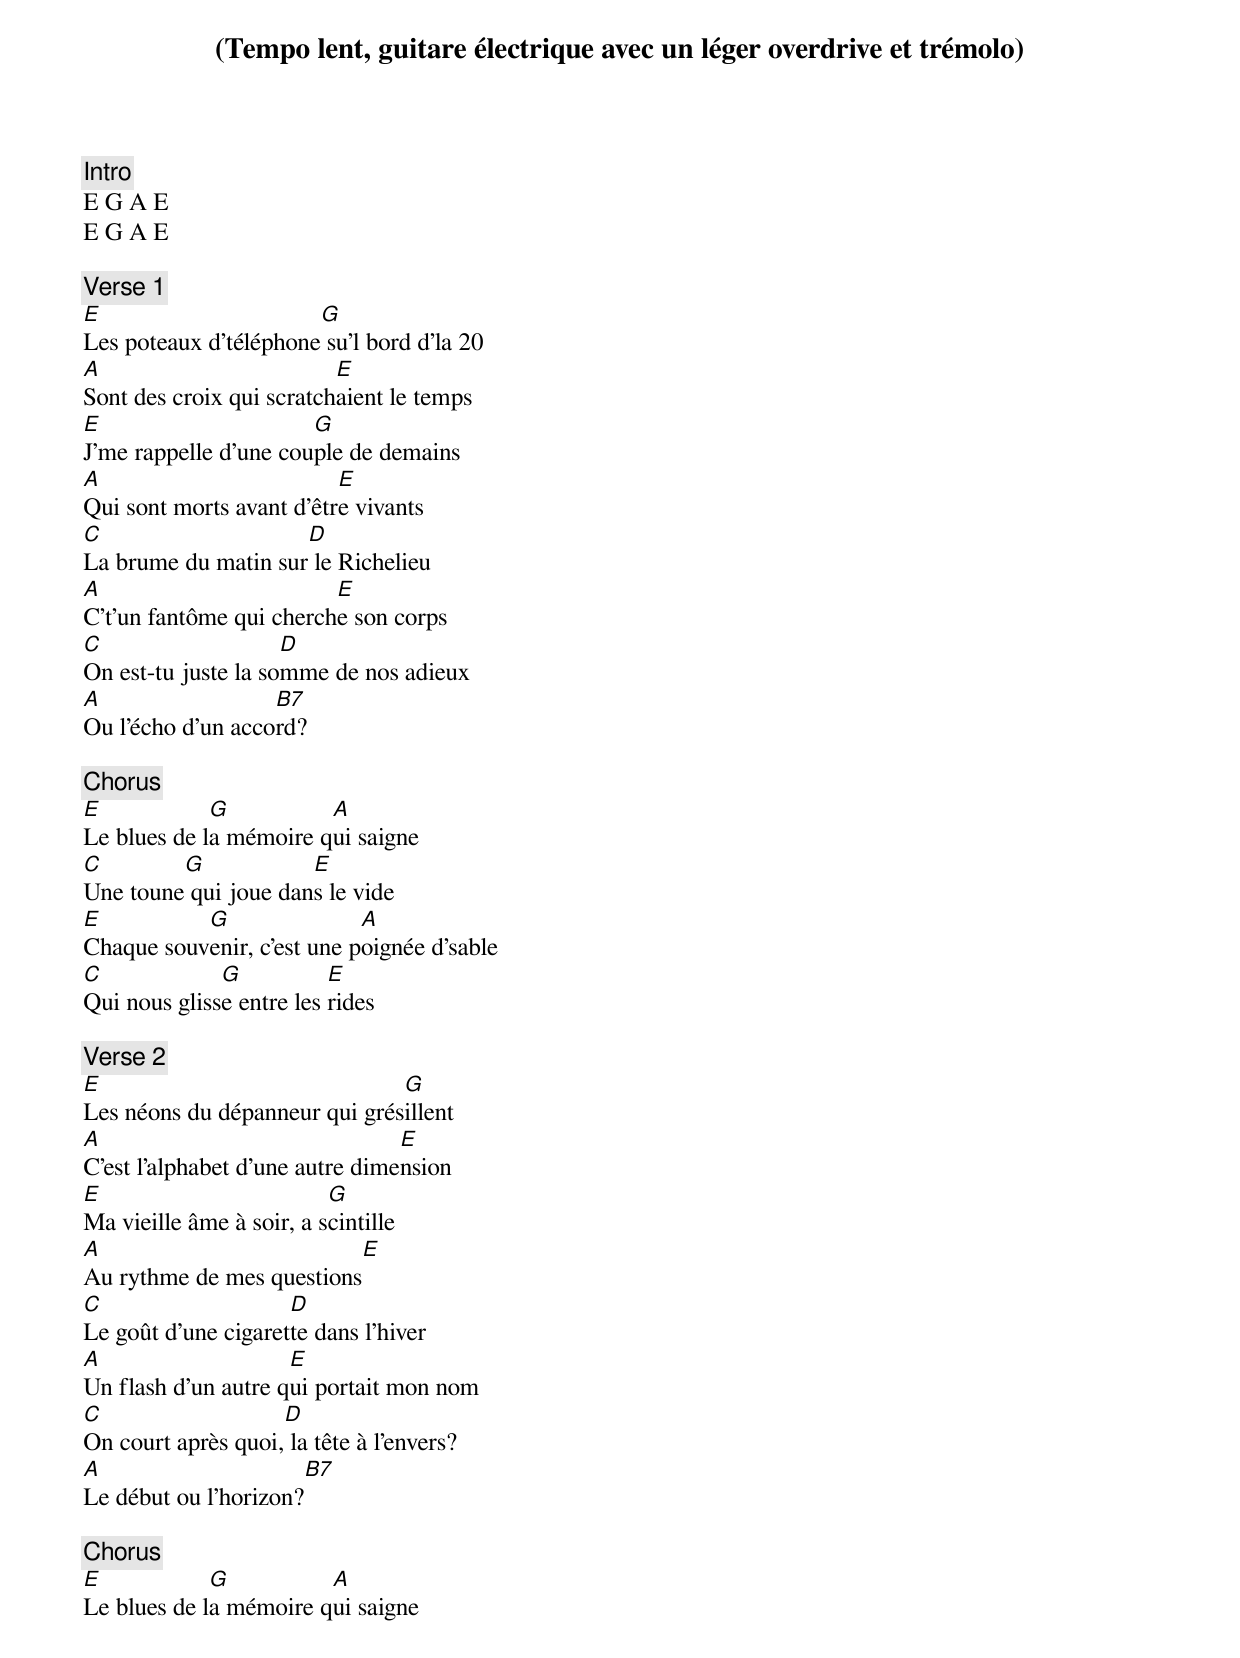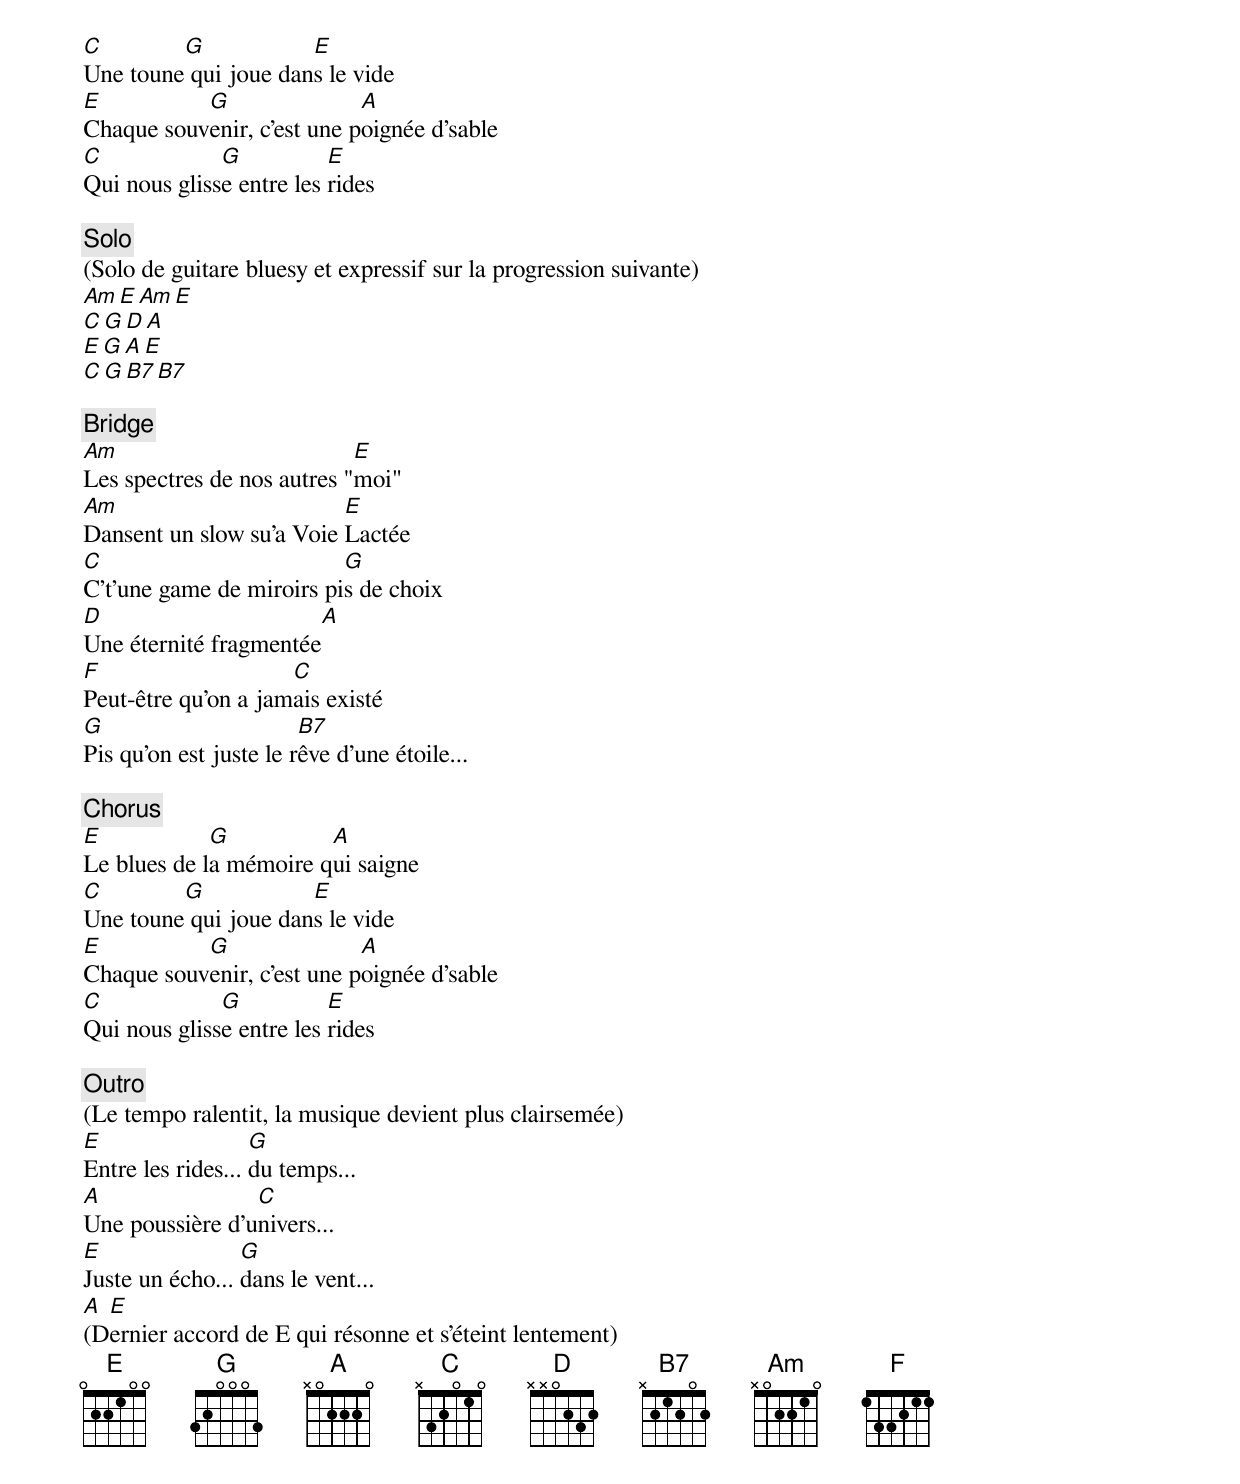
[Intro]
(Tempo lent, guitare électrique avec un léger overdrive et trémolo)
E G A E
E G A E

[Verse 1]
E                      G
Les poteaux d'téléphone su'l bord d'la 20
A                         E
Sont des croix qui scratchaient le temps
E                      G
J'me rappelle d'une couple de demains
A                         E
Qui sont morts avant d'être vivants
C                    D
La brume du matin sur le Richelieu
A                        E
C't'un fantôme qui cherche son corps
C                    D
On est-tu juste la somme de nos adieux
A                  B7
Ou l'écho d'un accord?

[Chorus]
E            G          A
Le blues de la mémoire qui saigne
C        G            E
Une toune qui joue dans le vide
E          G                A
Chaque souvenir, c'est une poignée d'sable
C             G           E
Qui nous glisse entre les rides

[Verse 2]
E                              G
Les néons du dépanneur qui grésillent
A                                E
C'est l'alphabet d'une autre dimension
E                         G
Ma vieille âme à soir, a scintille
A                         E
Au rythme de mes questions
C                    D
Le goût d'une cigarette dans l'hiver
A                    E
Un flash d'un autre qui portait mon nom
C                   D
On court après quoi, la tête à l'envers?
A                        B7
Le début ou l'horizon?

[Chorus]
E            G          A
Le blues de la mémoire qui saigne
C        G            E
Une toune qui joue dans le vide
E          G                A
Chaque souvenir, c'est une poignée d'sable
C             G           E
Qui nous glisse entre les rides

[Solo]
(Solo de guitare bluesy et expressif sur la progression suivante)
Am E Am E
C G D A
E G A E
C G B7 B7

[Bridge]
Am                          E
Les spectres de nos autres "moi"
Am                        E
Dansent un slow su'a Voie Lactée
C                         G
C't'une game de miroirs pis de choix
D                        A
Une éternité fragmentée
F                    C
Peut-être qu'on a jamais existé
G                       B7
Pis qu'on est juste le rêve d'une étoile...

[Chorus]
E            G          A
Le blues de la mémoire qui saigne
C        G            E
Une toune qui joue dans le vide
E          G                A
Chaque souvenir, c'est une poignée d'sable
C             G           E
Qui nous glisse entre les rides

[Outro]
(Le tempo ralentit, la musique devient plus clairsemée)
E                  G
Entre les rides... du temps...
A                C
Une poussière d'univers...
E                G
Juste un écho... dans le vent...
A E
(Dernier accord de E qui résonne et s'éteint lentement)
